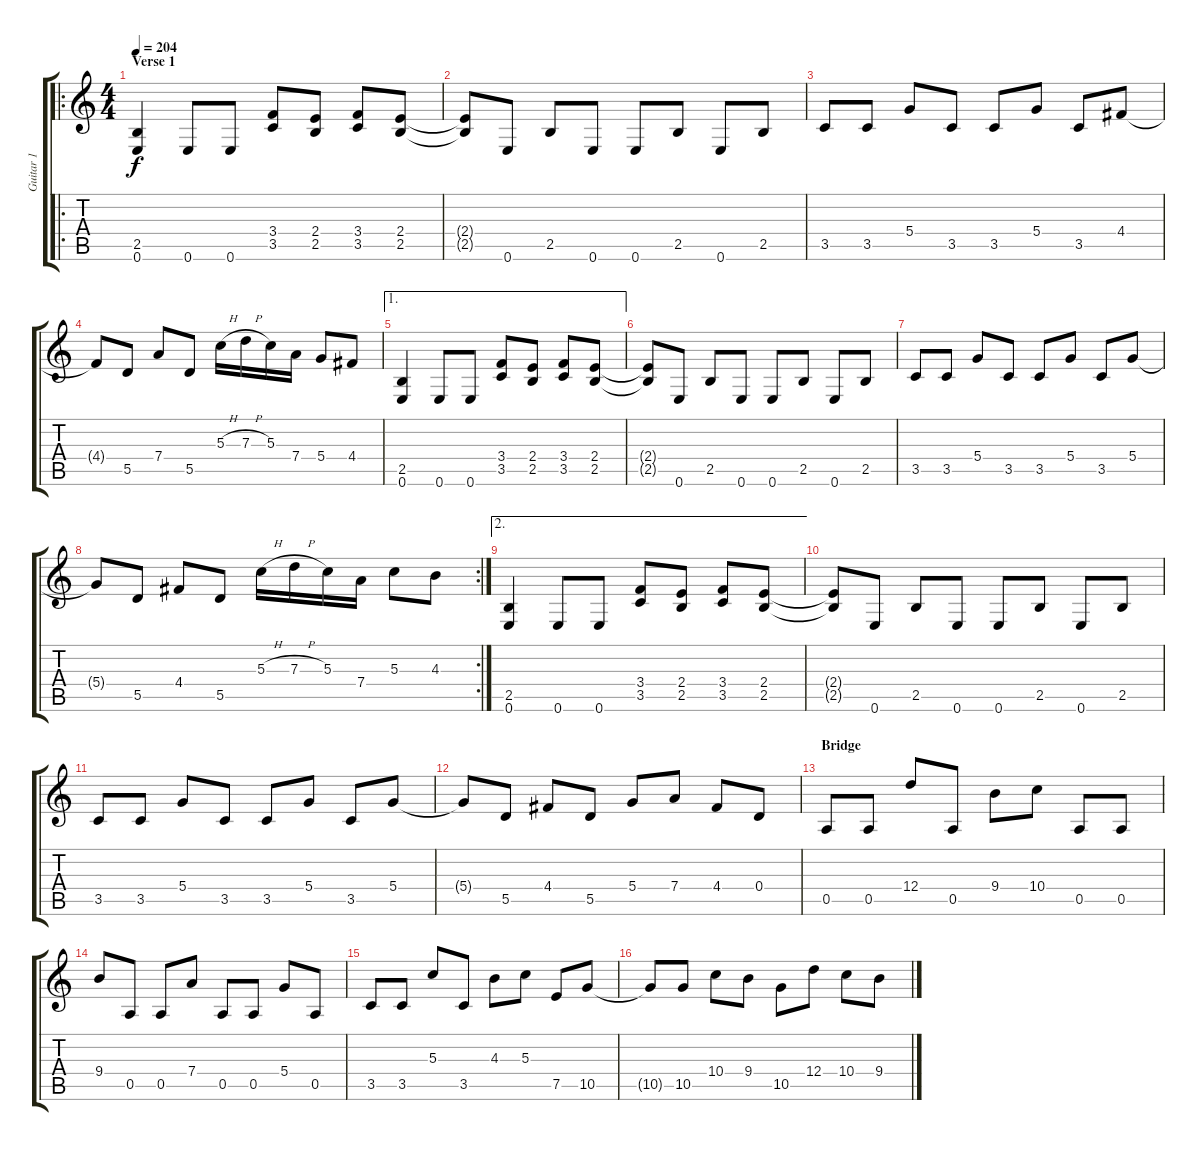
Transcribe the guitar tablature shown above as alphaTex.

\track ("Guitar 1" "Guitar 1") {instrument distortionguitar}
\staff {score tabs}
\tuning (E4 B3 G3 D3 A2 E2) {hide}
\ro
\ts (4 4)
\section ("" "Verse 1")
\tempo 204
\clef g2
\ks c
(2.5 0.6).4{dy f} 0.6.8 0.6.8 (3.4 3.5).8 (2.4 2.5).8 (3.4 3.5).8 (2.4 2.5).8 |
(2.4{t} 2.5{t}).8 0.6.8 2.5.8 0.6.8 0.6.8 2.5.8 0.6.8 2.5.8 |
3.5.8 3.5.8 5.4.8 3.5.8 3.5.8 5.4.8 3.5.8 4.4.8 |
4.4{t}.8 5.5.8 7.4.8 5.5.8 5.3{h}.16 7.3{h}.16 5.3.16 7.4.16 5.4.8 4.4.8 |
\ae 1
(2.5 0.6).4 0.6.8 0.6.8 (3.4 3.5).8 (2.4 2.5).8 (3.4 3.5).8 (2.4 2.5).8 |
(2.4{t} 2.5{t}).8 0.6.8 2.5.8 0.6.8 0.6.8 2.5.8 0.6.8 2.5.8 |
3.5.8 3.5.8 5.4.8 3.5.8 3.5.8 5.4.8 3.5.8 5.4.8 |
\rc 2
5.4{t}.8 5.5.8 4.4.8 5.5.8 5.3{h}.16 7.3{h}.16 5.3.16 7.4.16 5.3.8 4.3.8 |
\ae 2
(2.5 0.6).4 0.6.8 0.6.8 (3.4 3.5).8 (2.4 2.5).8 (3.4 3.5).8 (2.4 2.5).8 |
(2.4{t} 2.5{t}).8 0.6.8 2.5.8 0.6.8 0.6.8 2.5.8 0.6.8 2.5.8 |
3.5.8 3.5.8 5.4.8 3.5.8 3.5.8 5.4.8 3.5.8 5.4.8 |
5.4{t}.8 5.5.8 4.4.8 5.5.8 5.4.8 7.4.8 4.4.8 0.4.8 |
\section ("" "Bridge")
0.5.8 0.5.8 12.4.8 0.5.8 9.4.8 10.4.8 0.5.8 0.5.8 |
9.4.8 0.5.8 0.5.8 7.4.8 0.5.8 0.5.8 5.4.8 0.5.8 |
3.5.8 3.5.8 5.3.8 3.5.8 4.3.8 5.3.8 7.5.8 10.5.8 |
10.5{t}.8 10.5.8 10.4.8 9.4.8 10.5.8 12.4.8 10.4.8 9.4.8
